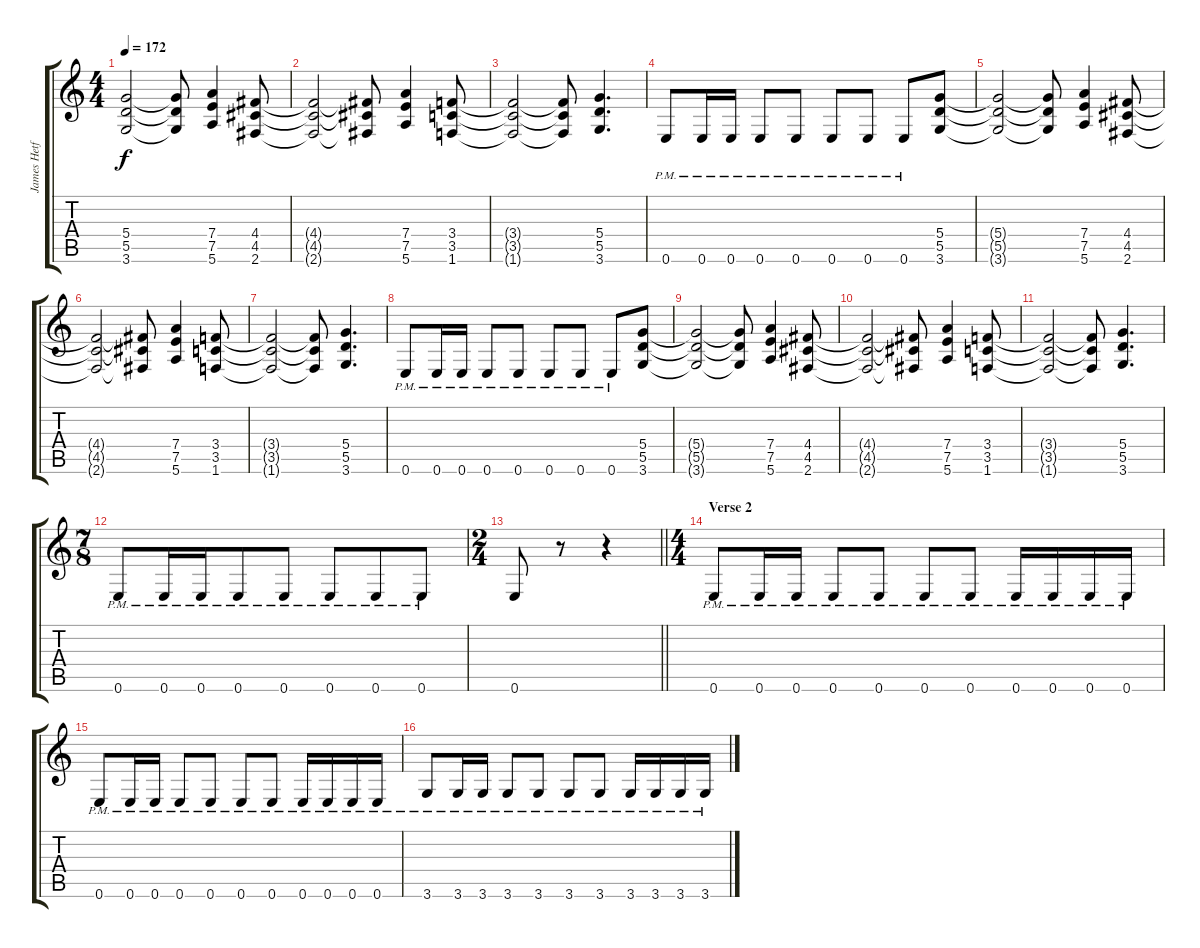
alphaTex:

\track ("James Hetfield Rhythm" "James Hetf") {instrument distortionguitar}
\staff {score tabs}
\tuning (E4 B3 G3 D3 A2 E2) {hide}
\ts (4 4)
\tempo 172
\clef g2
\ks c
(5.4{t} 5.5{t} 3.6{t}).2{dy f} (5.4{t} 5.5{t} 3.6{t}).8 (7.4 7.5 5.6).4 (4.4 4.5 2.6).8 |
(4.4{t} 4.5{t} 2.6{t}).2 (4.4{t} 4.5{t} 2.6{t}).8 (7.4 7.5 5.6).4 (3.4 3.5 1.6).8 |
(3.4{t} 3.5{t} 1.6{t}).2 (3.4{t} 3.5{t} 1.6{t}).8 (5.4 5.5 3.6).4{d} |
0.6{pm}.8 0.6{pm}.16 0.6{pm}.16 0.6{pm}.8 0.6{pm}.8 0.6{pm}.8 0.6{pm}.8 0.6{pm}.8 (5.4 5.5 3.6).8 |
(5.4{t} 5.5{t} 3.6{t}).2 (5.4{t} 5.5{t} 3.6{t}).8 (7.4 7.5 5.6).4 (4.4 4.5 2.6).8 |
(4.4{t} 4.5{t} 2.6{t}).2 (4.4{t} 4.5{t} 2.6{t}).8 (7.4 7.5 5.6).4 (3.4 3.5 1.6).8 |
(3.4{t} 3.5{t} 1.6{t}).2 (3.4{t} 3.5{t} 1.6{t}).8 (5.4 5.5 3.6).4{d} |
0.6{pm}.8 0.6{pm}.16 0.6{pm}.16 0.6{pm}.8 0.6{pm}.8 0.6{pm}.8 0.6{pm}.8 0.6{pm}.8 (5.4 5.5 3.6).8 |
(5.4{t} 5.5{t} 3.6{t}).2 (5.4{t} 5.5{t} 3.6{t}).8 (7.4 7.5 5.6).4 (4.4 4.5 2.6).8 |
(4.4{t} 4.5{t} 2.6{t}).2 (4.4{t} 4.5{t} 2.6{t}).8 (7.4 7.5 5.6).4 (3.4 3.5 1.6).8 |
(3.4{t} 3.5{t} 1.6{t}).2 (3.4{t} 3.5{t} 1.6{t}).8 (5.4 5.5 3.6).4{d} |
\ts (7 8)
0.6{pm}.8 0.6{pm}.16 0.6{pm}.16 0.6{pm}.8 0.6{pm}.8 0.6{pm}.8 0.6{pm}.8 0.6{pm}.8 |
\ts (2 4)
\barLineRight lightlight
0.6.8 r.8 r.4 |
\ts (4 4)
\section ("" "Verse 2")
0.6{pm}.8 0.6{pm}.16 0.6{pm}.16 0.6{pm}.8 0.6{pm}.8 0.6{pm}.8 0.6{pm}.8 0.6{pm}.16 0.6{pm}.16 0.6{pm}.16 0.6{pm}.16 |
0.6{pm}.8 0.6{pm}.16 0.6{pm}.16 0.6{pm}.8 0.6{pm}.8 0.6{pm}.8 0.6{pm}.8 0.6{pm}.16 0.6{pm}.16 0.6{pm}.16 0.6{pm}.16 |
3.6{pm}.8 3.6{pm}.16 3.6{pm}.16 3.6{pm}.8 3.6{pm}.8 3.6{pm}.8 3.6{pm}.8 3.6{pm}.16 3.6{pm}.16 3.6{pm}.16 3.6{pm}.16
